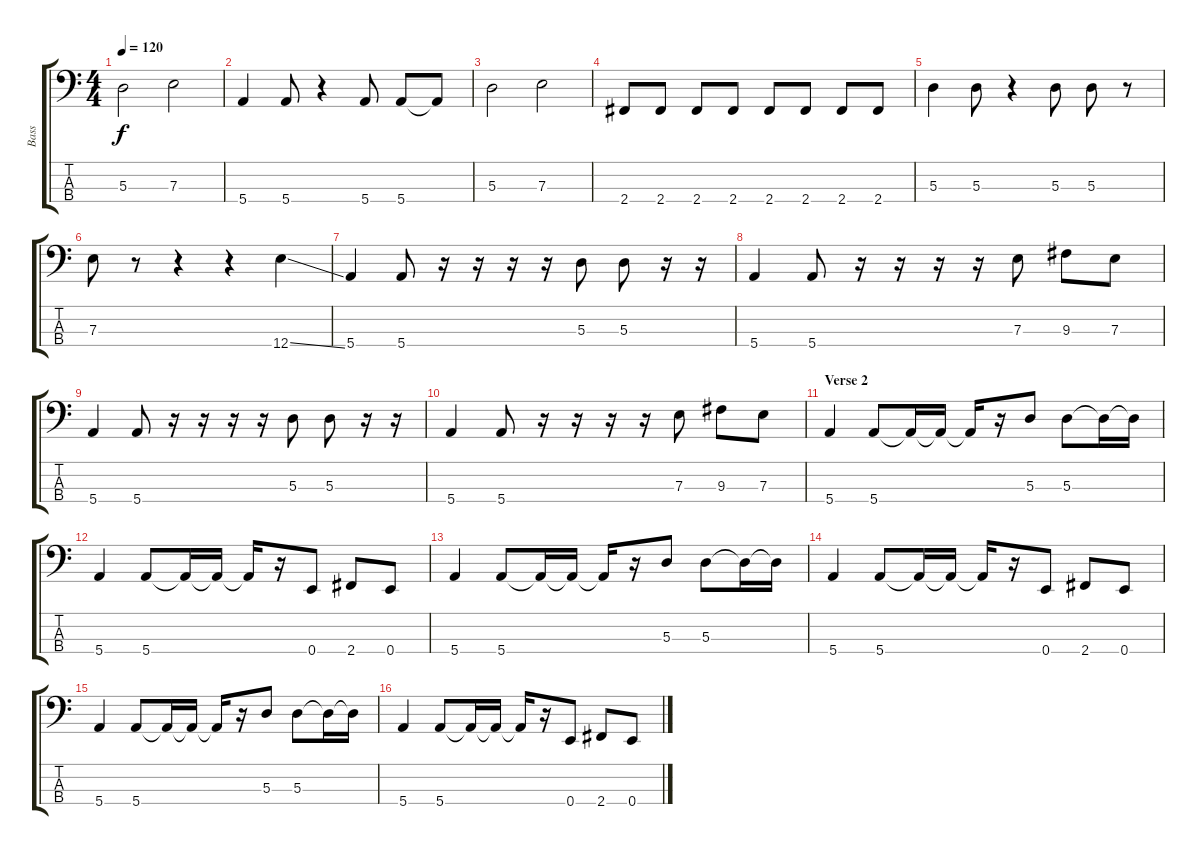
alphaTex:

\track ("Bass" "Bass") {instrument electricbasspick}
\staff {score tabs}
\tuning (G2 D2 A1 E1) {hide}
\ts (4 4)
\tempo 120
\clef f4
\ks c
5.3.2{dy f} 7.3.2 |
5.4.4 5.4.8 r.4 5.4.8 5.4.8 5.4{t}.8 |
5.3.2 7.3.2 |
2.4.8 2.4.8 2.4.8 2.4.8 2.4.8 2.4.8 2.4.8 2.4.8 |
5.3.4 5.3.8 r.4 5.3.8 5.3.8 r.8 |
7.3.8 r.8 r.4 r.4 12.4{ss}.4 |
5.4.4 5.4.8 r.16 r.16 r.16 r.16 5.3.8 5.3.8 r.16 r.16 |
5.4.4 5.4.8 r.16 r.16 r.16 r.16 7.3.8 9.3.8 7.3.8 |
5.4.4 5.4.8 r.16 r.16 r.16 r.16 5.3.8 5.3.8 r.16 r.16 |
5.4.4 5.4.8 r.16 r.16 r.16 r.16 7.3.8 9.3.8 7.3.8 |
\section ("" "Verse 2")
5.4.4 5.4.8 5.4{t}.16 5.4{t}.16 5.4{t}.16 r.16 5.3.8 5.3.8 5.3{t}.16 5.3{t}.16 |
5.4.4 5.4.8 5.4{t}.16 5.4{t}.16 5.4{t}.16 r.16 0.4.8 2.4.8 0.4.8 |
5.4.4 5.4.8 5.4{t}.16 5.4{t}.16 5.4{t}.16 r.16 5.3.8 5.3.8 5.3{t}.16 5.3{t}.16 |
5.4.4 5.4.8 5.4{t}.16 5.4{t}.16 5.4{t}.16 r.16 0.4.8 2.4.8 0.4.8 |
5.4.4 5.4.8 5.4{t}.16 5.4{t}.16 5.4{t}.16 r.16 5.3.8 5.3.8 5.3{t}.16 5.3{t}.16 |
5.4.4 5.4.8 5.4{t}.16 5.4{t}.16 5.4{t}.16 r.16 0.4.8 2.4.8 0.4.8
